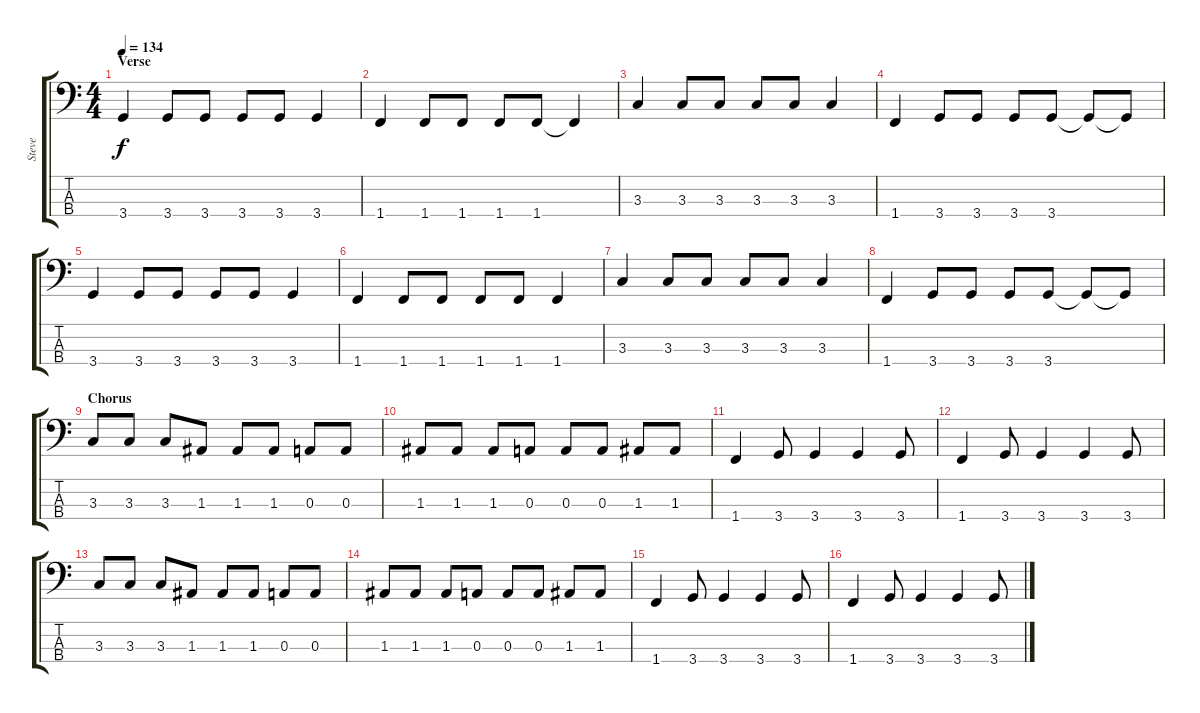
\track ("Steve" "Steve") {instrument electricbasspick}
\staff {score tabs}
\tuning (G2 D2 A1 E1) {hide}
\ts (4 4)
\section ("" "Verse")
\tempo 134
\clef f4
\ks c
3.4.4{dy f} 3.4.8 3.4.8 3.4.8 3.4.8 3.4.4 |
1.4.4 1.4.8 1.4.8 1.4.8 1.4.8 1.4{t}.4 |
3.3.4 3.3.8 3.3.8 3.3.8 3.3.8 3.3.4 |
1.4.4 3.4.8 3.4.8 3.4.8 3.4.8 3.4{t}.8 3.4{t}.8 |
3.4.4 3.4.8 3.4.8 3.4.8 3.4.8 3.4.4 |
1.4.4 1.4.8 1.4.8 1.4.8 1.4.8 1.4.4 |
3.3.4 3.3.8 3.3.8 3.3.8 3.3.8 3.3.4 |
1.4.4 3.4.8 3.4.8 3.4.8 3.4.8 3.4{t}.8 3.4{t}.8 |
\section ("" "Chorus")
3.3.8 3.3.8 3.3.8 1.3.8 1.3.8 1.3.8 0.3.8 0.3.8 |
1.3.8 1.3.8 1.3.8 0.3.8 0.3.8 0.3.8 1.3.8 1.3.8 |
1.4.4 3.4.8 3.4.4 3.4.4 3.4.8 |
1.4.4 3.4.8 3.4.4 3.4.4 3.4.8 |
3.3.8 3.3.8 3.3.8 1.3.8 1.3.8 1.3.8 0.3.8 0.3.8 |
1.3.8 1.3.8 1.3.8 0.3.8 0.3.8 0.3.8 1.3.8 1.3.8 |
1.4.4 3.4.8 3.4.4 3.4.4 3.4.8 |
1.4.4 3.4.8 3.4.4 3.4.4 3.4.8
